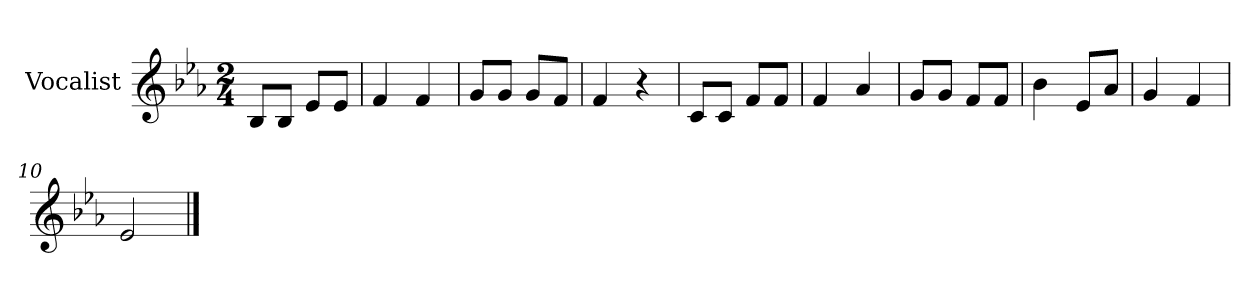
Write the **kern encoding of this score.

**kern
*part1
*staff1
*I"Vocalist
*k[b-e-a-]
*E-:
*M2/4
=1
8B-L
8B-J
8e-L
8e-J
=2
4f
4f
=3
8gL
8gJ
8gL
8fJ
=4
4f
4r
=5
8cL
8cJ
8fL
8fJ
=6
4f
4a-
=7
8gL
8gJ
8fL
8fJ
=8
4b-
8e-L
8a-J
=9
4g
4f
=10
2e-
==
*-
